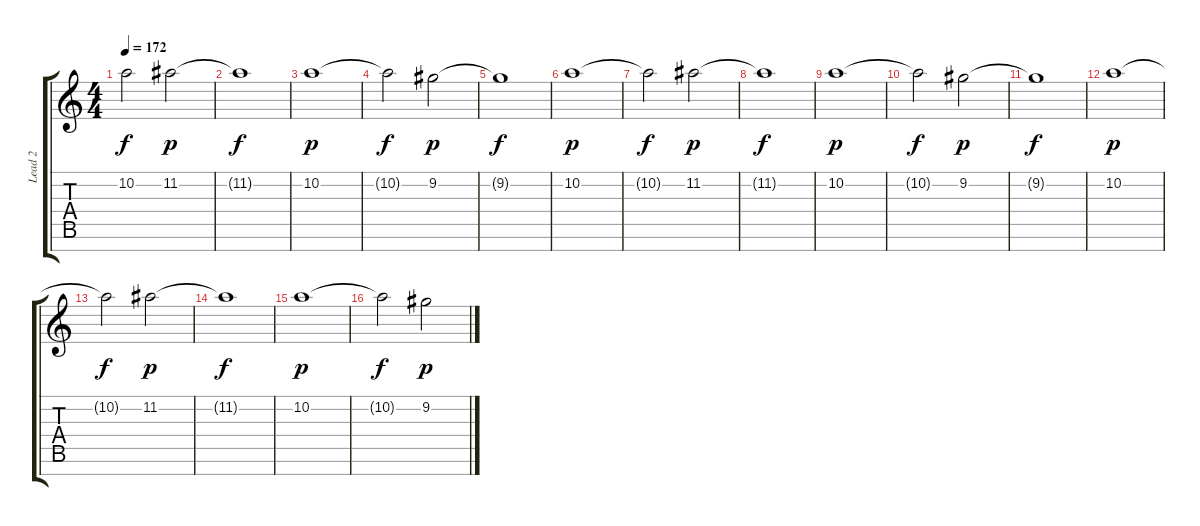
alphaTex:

\track ("Lead 2" "Lead 2") {instrument overdrivenguitar}
\staff {score tabs}
\tuning (E4 B3 G3 D3 A2 E2 B1) {hide}
\ts (4 4)
\tempo 172
\clef g2
\ks c
10.2{t}.2{dy f} 11.2.2{dy p} |
11.2{t}.1{dy f} |
10.2.1{dy p} |
10.2{t}.2{dy f} 9.2.2{dy p} |
9.2{t}.1{dy f} |
10.2.1{dy p} |
10.2{t}.2{dy f} 11.2.2{dy p} |
11.2{t}.1{dy f} |
10.2.1{dy p} |
10.2{t}.2{dy f} 9.2.2{dy p} |
9.2{t}.1{dy f} |
10.2.1{dy p} |
10.2{t}.2{dy f} 11.2.2{dy p} |
11.2{t}.1{dy f} |
10.2.1{dy p} |
10.2{t}.2{dy f} 9.2.2{dy p}
